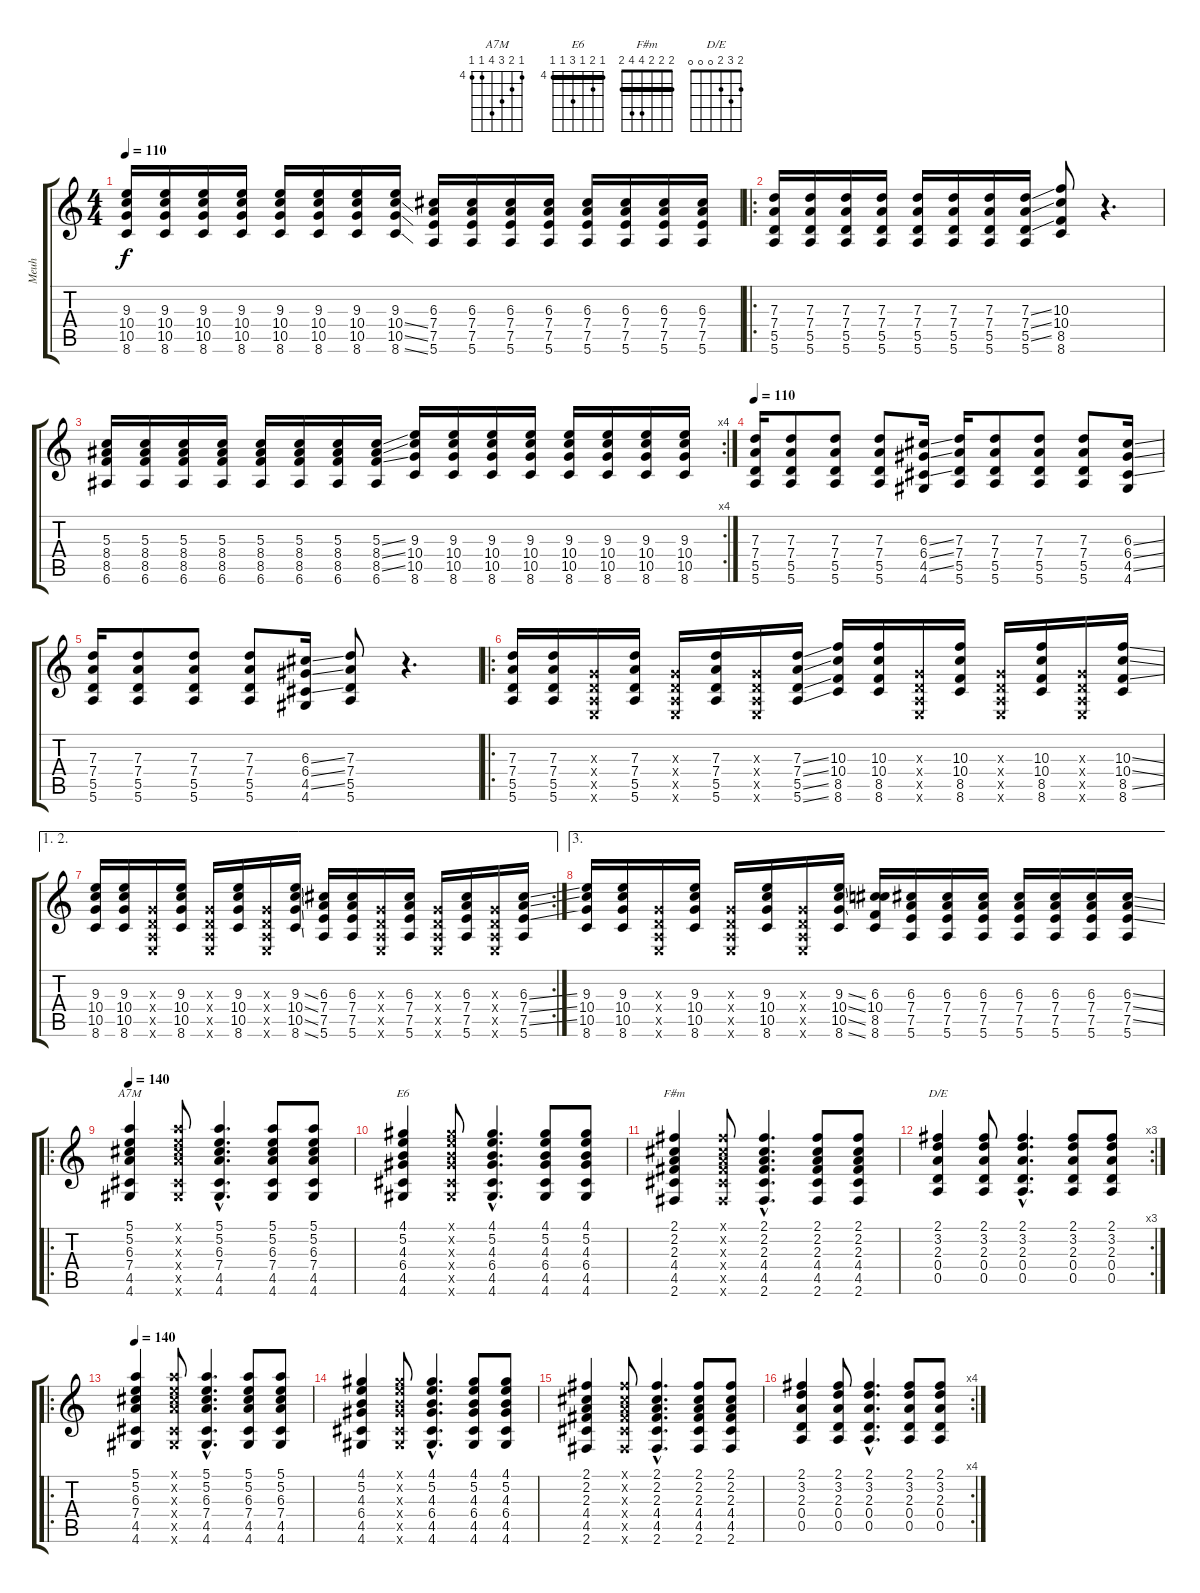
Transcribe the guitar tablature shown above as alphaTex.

\track ("Meuh" "Meuh") {instrument overdrivenguitar}
\staff {score tabs}
\tuning (E4 B3 G3 D3 A2 E2) {hide}
\chord ("A7M" 4 5 6 7 4 4) {firstfret 4}
\chord ("E6" 4 5 4 6 4 4) {firstfret 4 barre 4}
\chord ("F#m" 2 2 2 4 4 2) {barre 2}
\chord ("D/E" 2 3 2 0 0 0)
\ts (4 4)
\tempo 110
\clef g2
\ks c
(9.3 10.4 10.5 8.6).16{dy f} (9.3 10.4 10.5 8.6).16 (9.3 10.4 10.5 8.6).16 (9.3 10.4 10.5 8.6).16 (9.3 10.4 10.5 8.6).16 (9.3 10.4 10.5 8.6).16 (9.3 10.4 10.5 8.6).16 (9.3 10.4{ss} 10.5{ss} 8.6{ss}).16 (6.3 7.4 7.5 5.6).16 (6.3 7.4 7.5 5.6).16 (6.3 7.4 7.5 5.6).16 (6.3 7.4 7.5 5.6).16 (6.3 7.4 7.5 5.6).16 (6.3 7.4 7.5 5.6).16 (6.3 7.4 7.5 5.6).16 (6.3 7.4 7.5 5.6).16 |
\ro
(7.3 7.4 5.5 5.6).16 (7.3 7.4 5.5 5.6).16 (7.3 7.4 5.5 5.6).16 (7.3 7.4 5.5 5.6).16 (7.3 7.4 5.5 5.6).16 (7.3 7.4 5.5 5.6).16 (7.3 7.4 5.5 5.6).16 (7.3{ss} 7.4{ss} 5.5{ss} 5.6).16 (10.3 10.4 8.5 8.6).8 r.4{d} |
\rc 4
(5.3 8.4 8.5 6.6).16 (5.3 8.4 8.5 6.6).16 (5.3 8.4 8.5 6.6).16 (5.3 8.4 8.5 6.6).16 (5.3 8.4 8.5 6.6).16 (5.3 8.4 8.5 6.6).16 (5.3 8.4 8.5 6.6).16 (5.3{ss} 8.4{ss} 8.5{ss} 6.6).16 (9.3 10.4 10.5 8.6).16 (9.3 10.4 10.5 8.6).16 (9.3 10.4 10.5 8.6).16 (9.3 10.4 10.5 8.6).16 (9.3 10.4 10.5 8.6).16 (9.3 10.4 10.5 8.6).16 (9.3 10.4 10.5 8.6).16 (9.3 10.4 10.5 8.6).16 |
\tempo 110
(7.3 7.4 5.5 5.6).16{instrument electricguitarclean} (7.3 7.4 5.5 5.6).8 (7.3 7.4 5.5 5.6).8 (7.3 7.4 5.5 5.6).8 (6.3{ss} 6.4{ss} 4.5{ss} 4.6).16 (7.3 7.4 5.5 5.6).16 (7.3 7.4 5.5 5.6).8 (7.3 7.4 5.5 5.6).8 (7.3 7.4 5.5 5.6).8 (6.3{ss} 6.4{ss} 4.5{ss} 4.6).16 |
(7.3 7.4 5.5 5.6).16 (7.3 7.4 5.5 5.6).8 (7.3 7.4 5.5 5.6).8 (7.3 7.4 5.5 5.6).8 (6.3{ss} 6.4{ss} 4.5{ss} 4.6).16 (7.3 7.4 5.5 5.6).8 r.4{d} |
\ro
(7.3 7.4 5.5 5.6).16 (7.3 7.4 5.5 5.6).16 (0.3{x} 0.4{x} 0.5{x} 0.6{x}).16 (7.3 7.4 5.5 5.6).16 (0.3{x} 0.4{x} 0.5{x} 0.6{x}).16 (7.3 7.4 5.5 5.6).16 (0.3{x} 0.4{x} 0.5{x} 0.6{x}).16 (7.3{ss} 7.4{ss} 5.5{ss} 5.6{ss}).16 (10.3 10.4 8.5 8.6).16 (10.3 10.4 8.5 8.6).16 (0.3{x} 0.4{x} 0.5{x} 0.6{x}).16 (10.3 10.4 8.5 8.6).16 (0.3{x} 0.4{x} 0.5{x} 0.6{x}).16 (10.3 10.4 8.5 8.6).16 (0.3{x} 0.4{x} 0.5{x} 0.6{x}).16 (10.3{ss} 10.4{ss} 8.5{ss} 8.6).16 |
\ae (1 2)
\rc 2
(9.3 10.4 10.5 8.6).16 (9.3 10.4 10.5 8.6).16 (0.3{x} 0.4{x} 0.5{x} 0.6{x}).16 (9.3 10.4 10.5 8.6).16 (0.3{x} 0.4{x} 0.5{x} 0.6{x}).16 (9.3 10.4 10.5 8.6).16 (0.3{x} 0.4{x} 0.5{x} 0.6{x}).16 (9.3{ss} 10.4{ss} 10.5{ss} 8.6{ss}).16 (6.3 7.4 7.5 5.6).16 (6.3 7.4 7.5 5.6).16 (0.3{x} 0.4{x} 0.5{x} 0.6{x}).16 (6.3 7.4 7.5 5.6).16 (0.3{x} 0.4{x} 0.5{x} 0.6{x}).16 (6.3 7.4 7.5 5.6).16 (0.3{x} 0.4{x} 0.5{x} 0.6{x}).16 (6.3{ss} 7.4{ss} 7.5{ss} 5.6).16 |
\ae 3
(9.3 10.4 10.5 8.6).16 (9.3 10.4 10.5 8.6).16 (0.3{x} 0.4{x} 0.5{x} 0.6{x}).16 (9.3 10.4 10.5 8.6).16 (0.3{x} 0.4{x} 0.5{x} 0.6{x}).16 (9.3 10.4 10.5 8.6).16 (0.3{x} 0.4{x} 0.5{x} 0.6{x}).16 (9.3{ss} 10.4{ss} 10.5{ss} 8.6{ss}).16 (6.3 10.4 8.5 8.6).16{instrument overdrivenguitar} (6.3 7.4 7.5 5.6).16 (6.3 7.4 7.5 5.6).16 (6.3 7.4 7.5 5.6).16 (6.3 7.4 7.5 5.6).16 (6.3 7.4 7.5 5.6).16 (6.3 7.4 7.5 5.6).16 (6.3{ss} 7.4{ss} 7.5{ss} 5.6).16 |
\ro
\tempo 140
(5.1 5.2 6.3 7.4 4.5 4.6).4{ch "A7M" instrument acousticguitarsteel} (5.1{x} 5.2{x} 6.3{x} 7.4{x} 4.5{x} 4.6{x}).8 (5.1{hac} 5.2{hac} 6.3{hac} 7.4{hac} 4.5{hac} 4.6{hac}).4{d} (5.1 5.2 6.3 7.4 4.5 4.6).8 (5.1 5.2 6.3 7.4 4.5 4.6).8 |
(4.1 5.2 4.3 6.4 4.5 4.6).4{ch "E6"} (4.1{x} 5.2{x} 4.3{x} 6.4{x} 4.5{x} 4.6{x}).8 (4.1{hac} 5.2{hac} 4.3{hac} 6.4{hac} 4.5{hac} 4.6{hac}).4{d} (4.1 5.2 4.3 6.4 4.5 4.6).8 (4.1 5.2 4.3 6.4 4.5 4.6).8 |
(2.1 2.2 2.3 4.4 4.5 2.6).4{ch "F#m"} (2.1{x} 2.2{x} 2.3{x} 4.4{x} 4.5{x} 2.6{x}).8 (2.1{hac} 2.2{hac} 2.3{hac} 4.4{hac} 4.5{hac} 2.6{hac}).4{d} (2.1 2.2 2.3 4.4 4.5 2.6).8 (2.1 2.2 2.3 4.4 4.5 2.6).8 |
\rc 3
(2.1 3.2 2.3 0.4 0.5).4{ch "D/E"} (2.1 3.2 2.3 0.4 0.5).8 (2.1{hac} 3.2{hac} 2.3{hac} 0.4{hac} 0.5{hac}).4{d} (2.1 3.2 2.3 0.4 0.5).8 (2.1 3.2 2.3 0.4 0.5).8 |
\ro
\tempo 140
(5.1 5.2 6.3 7.4 4.5 4.6).4{instrument acousticguitarsteel} (5.1{x} 5.2{x} 6.3{x} 7.4{x} 4.5{x} 4.6{x}).8 (5.1{hac} 5.2{hac} 6.3{hac} 7.4{hac} 4.5{hac} 4.6{hac}).4{d} (5.1 5.2 6.3 7.4 4.5 4.6).8 (5.1 5.2 6.3 7.4 4.5 4.6).8 |
(4.1 5.2 4.3 6.4 4.5 4.6).4 (4.1{x} 5.2{x} 4.3{x} 6.4{x} 4.5{x} 4.6{x}).8 (4.1{hac} 5.2{hac} 4.3{hac} 6.4{hac} 4.5{hac} 4.6{hac}).4{d} (4.1 5.2 4.3 6.4 4.5 4.6).8 (4.1 5.2 4.3 6.4 4.5 4.6).8 |
(2.1 2.2 2.3 4.4 4.5 2.6).4 (2.1{x} 2.2{x} 2.3{x} 4.4{x} 4.5{x} 2.6{x}).8 (2.1{hac} 2.2{hac} 2.3{hac} 4.4{hac} 4.5{hac} 2.6{hac}).4{d} (2.1 2.2 2.3 4.4 4.5 2.6).8 (2.1 2.2 2.3 4.4 4.5 2.6).8 |
\rc 4
(2.1 3.2 2.3 0.4 0.5).4 (2.1 3.2 2.3 0.4 0.5).8 (2.1{hac} 3.2{hac} 2.3{hac} 0.4{hac} 0.5{hac}).4{d} (2.1 3.2 2.3 0.4 0.5).8 (2.1 3.2 2.3 0.4 0.5).8
